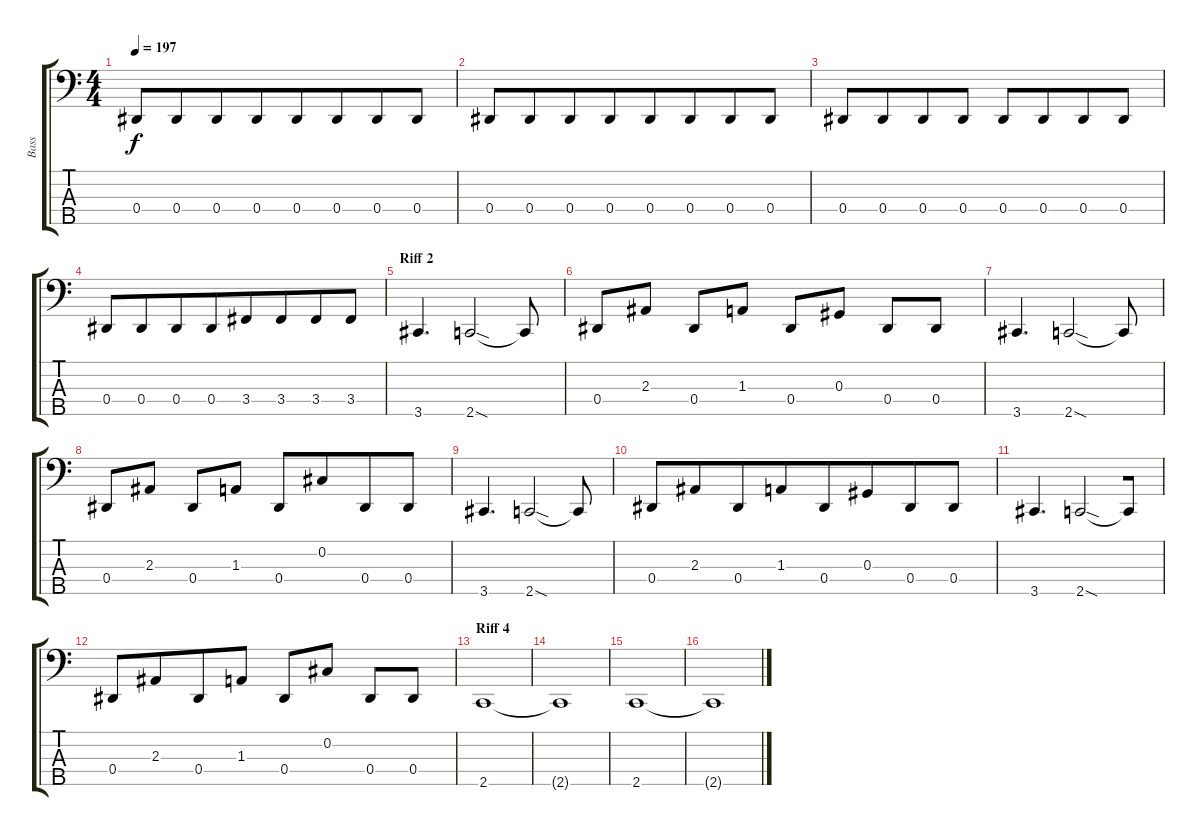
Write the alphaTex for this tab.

\track ("Bass" "Bass") {instrument electricbassfinger}
\staff {score tabs}
\tuning (Gb2 Db2 Ab1 Eb1 Bb0) {hide}
\ts (4 4)
\tempo 197
\clef f4
\ks c
0.4.8{dy f beam merge} 0.4.8{beam merge} 0.4.8{beam merge} 0.4.8{beam merge} 0.4.8{beam merge} 0.4.8{beam merge} 0.4.8{beam merge} 0.4.8 |
0.4.8 0.4.8{beam merge} 0.4.8{beam merge} 0.4.8{beam merge} 0.4.8{beam merge} 0.4.8{beam merge} 0.4.8{beam merge} 0.4.8 |
0.4.8{beam merge} 0.4.8{beam merge} 0.4.8{beam merge} 0.4.8 0.4.8{beam merge} 0.4.8{beam merge} 0.4.8 0.4.8 |
0.4.8{beam merge} 0.4.8{beam merge} 0.4.8{beam merge} 0.4.8{beam merge} 3.4.8 3.4.8{beam merge} 3.4.8{beam merge} 3.4.8 |
\section ("" "Riff 2")
3.5.4{d} 2.5{sod}.2 2.5{t}.8 |
0.4.8 2.3.8 0.4.8 1.3.8 0.4.8 0.3.8 0.4.8 0.4.8 |
3.5.4{d} 2.5{sod}.2 2.5{t}.8 |
0.4.8 2.3.8 0.4.8 1.3.8 0.4.8{beam merge} 0.2.8{beam merge} 0.4.8 0.4.8 |
3.5.4{d} 2.5{sod}.2 2.5{t}.8 |
0.4.8{beam merge} 2.3.8{beam merge} 0.4.8{beam merge} 1.3.8{beam merge} 0.4.8{beam merge} 0.3.8{beam merge} 0.4.8{beam merge} 0.4.8 |
3.5.4{d beam merge} 2.5{sod}.2{beam merge} 2.5{t}.8 |
0.4.8{beam merge} 2.3.8{beam merge} 0.4.8{beam merge} 1.3.8 0.4.8{beam merge} 0.2.8 0.4.8{beam merge} 0.4.8 |
\section ("" "Riff 4")
2.5.1 |
2.5{t}.1 |
2.5.1 |
2.5{t}.1
